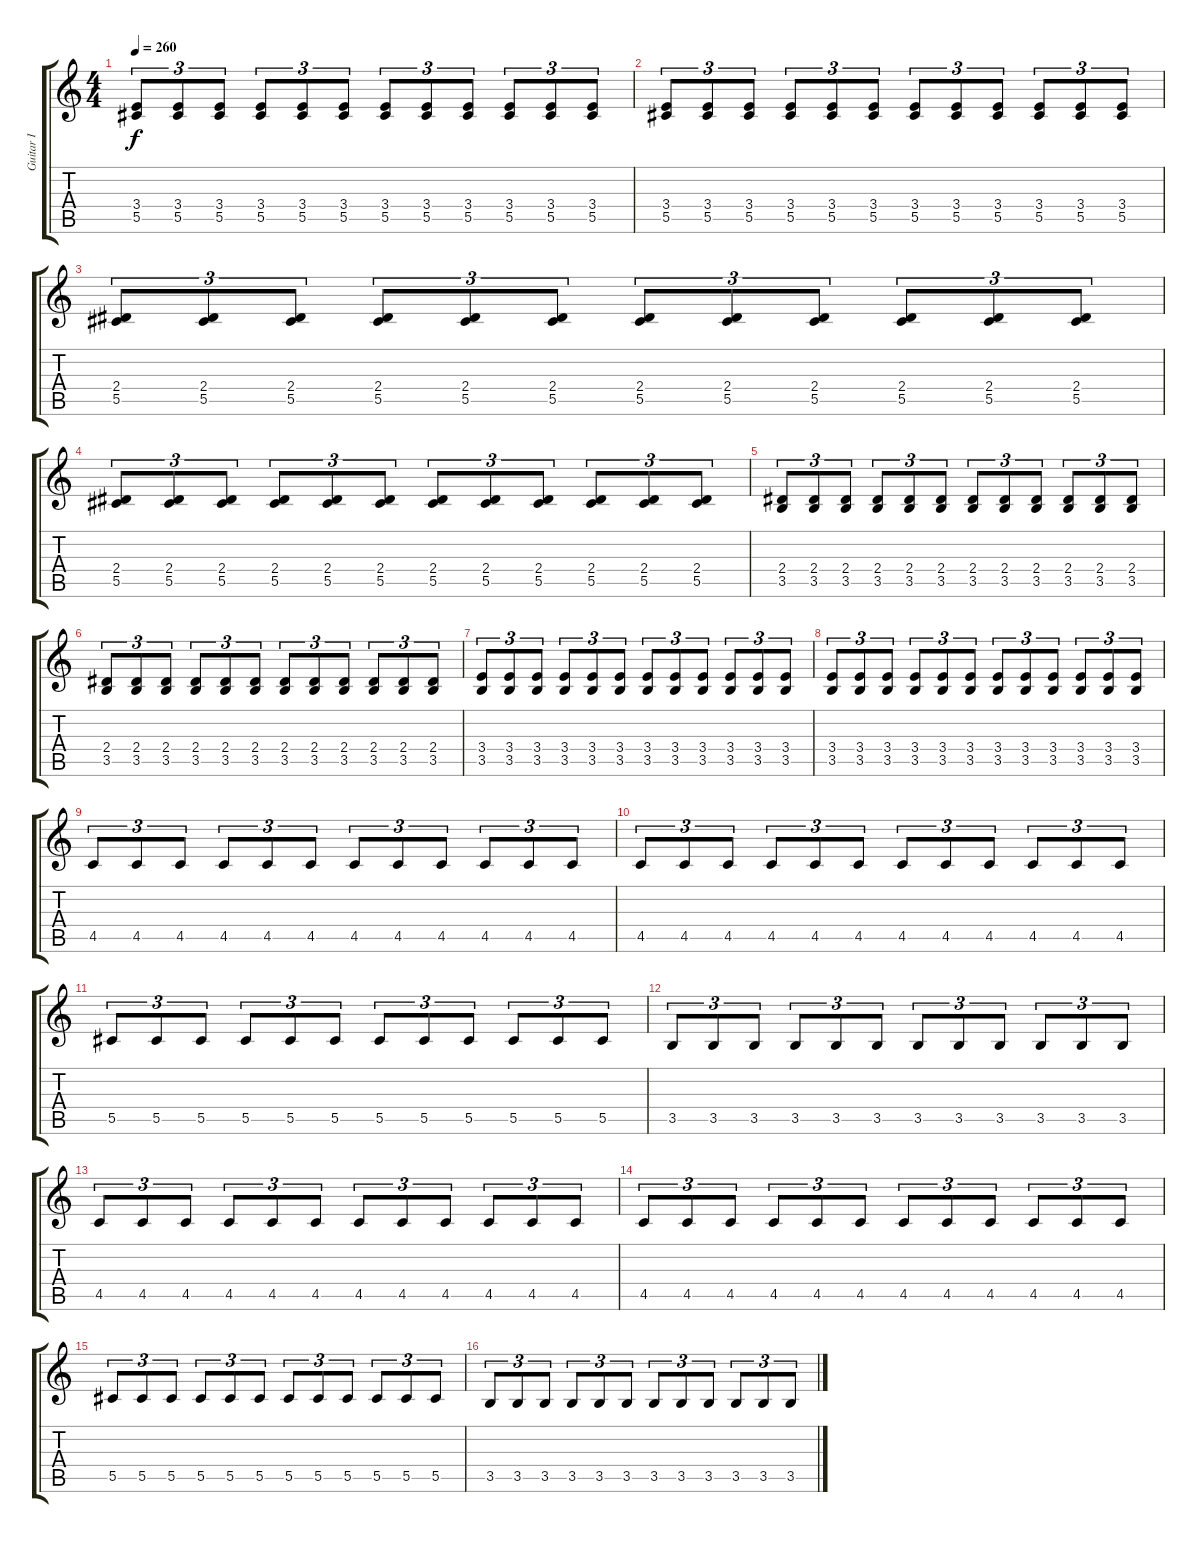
\track ("Guitar I" "Guitar I") {instrument distortionguitar}
\staff {score tabs}
\tuning (Eb4 Bb3 Gb3 Db3 Ab2 Eb2) {hide}
\ts (4 4)
\tempo 260
\clef g2
\ks c
(3.4 5.5).8{tu (3 2) dy f} (3.4 5.5).8{tu (3 2)} (3.4 5.5).8{tu (3 2)} (3.4 5.5).8{tu (3 2)} (3.4 5.5).8{tu (3 2)} (3.4 5.5).8{tu (3 2)} (3.4 5.5).8{tu (3 2)} (3.4 5.5).8{tu (3 2)} (3.4 5.5).8{tu (3 2)} (3.4 5.5).8{tu (3 2)} (3.4 5.5).8{tu (3 2)} (3.4 5.5).8{tu (3 2)} |
(3.4 5.5).8{tu (3 2)} (3.4 5.5).8{tu (3 2)} (3.4 5.5).8{tu (3 2)} (3.4 5.5).8{tu (3 2)} (3.4 5.5).8{tu (3 2)} (3.4 5.5).8{tu (3 2)} (3.4 5.5).8{tu (3 2)} (3.4 5.5).8{tu (3 2)} (3.4 5.5).8{tu (3 2)} (3.4 5.5).8{tu (3 2)} (3.4 5.5).8{tu (3 2)} (3.4 5.5).8{tu (3 2)} |
(2.4 5.5).8{tu (3 2)} (2.4 5.5).8{tu (3 2)} (2.4 5.5).8{tu (3 2)} (2.4 5.5).8{tu (3 2)} (2.4 5.5).8{tu (3 2)} (2.4 5.5).8{tu (3 2)} (2.4 5.5).8{tu (3 2)} (2.4 5.5).8{tu (3 2)} (2.4 5.5).8{tu (3 2)} (2.4 5.5).8{tu (3 2)} (2.4 5.5).8{tu (3 2)} (2.4 5.5).8{tu (3 2)} |
(2.4 5.5).8{tu (3 2)} (2.4 5.5).8{tu (3 2)} (2.4 5.5).8{tu (3 2)} (2.4 5.5).8{tu (3 2)} (2.4 5.5).8{tu (3 2)} (2.4 5.5).8{tu (3 2)} (2.4 5.5).8{tu (3 2)} (2.4 5.5).8{tu (3 2)} (2.4 5.5).8{tu (3 2)} (2.4 5.5).8{tu (3 2)} (2.4 5.5).8{tu (3 2)} (2.4 5.5).8{tu (3 2)} |
(2.4 3.5).8{tu (3 2)} (2.4 3.5).8{tu (3 2)} (2.4 3.5).8{tu (3 2)} (2.4 3.5).8{tu (3 2)} (2.4 3.5).8{tu (3 2)} (2.4 3.5).8{tu (3 2)} (2.4 3.5).8{tu (3 2)} (2.4 3.5).8{tu (3 2)} (2.4 3.5).8{tu (3 2)} (2.4 3.5).8{tu (3 2)} (2.4 3.5).8{tu (3 2)} (2.4 3.5).8{tu (3 2)} |
(2.4 3.5).8{tu (3 2)} (2.4 3.5).8{tu (3 2)} (2.4 3.5).8{tu (3 2)} (2.4 3.5).8{tu (3 2)} (2.4 3.5).8{tu (3 2)} (2.4 3.5).8{tu (3 2)} (2.4 3.5).8{tu (3 2)} (2.4 3.5).8{tu (3 2)} (2.4 3.5).8{tu (3 2)} (2.4 3.5).8{tu (3 2)} (2.4 3.5).8{tu (3 2)} (2.4 3.5).8{tu (3 2)} |
(3.4 3.5).8{tu (3 2)} (3.4 3.5).8{tu (3 2)} (3.4 3.5).8{tu (3 2)} (3.4 3.5).8{tu (3 2)} (3.4 3.5).8{tu (3 2)} (3.4 3.5).8{tu (3 2)} (3.4 3.5).8{tu (3 2)} (3.4 3.5).8{tu (3 2)} (3.4 3.5).8{tu (3 2)} (3.4 3.5).8{tu (3 2)} (3.4 3.5).8{tu (3 2)} (3.4 3.5).8{tu (3 2)} |
(3.4 3.5).8{tu (3 2)} (3.4 3.5).8{tu (3 2)} (3.4 3.5).8{tu (3 2)} (3.4 3.5).8{tu (3 2)} (3.4 3.5).8{tu (3 2)} (3.4 3.5).8{tu (3 2)} (3.4 3.5).8{tu (3 2)} (3.4 3.5).8{tu (3 2)} (3.4 3.5).8{tu (3 2)} (3.4 3.5).8{tu (3 2)} (3.4 3.5).8{tu (3 2)} (3.4 3.5).8{tu (3 2)} |
4.5.8{tu (3 2)} 4.5.8{tu (3 2)} 4.5.8{tu (3 2)} 4.5.8{tu (3 2)} 4.5.8{tu (3 2)} 4.5.8{tu (3 2)} 4.5.8{tu (3 2)} 4.5.8{tu (3 2)} 4.5.8{tu (3 2)} 4.5.8{tu (3 2)} 4.5.8{tu (3 2)} 4.5.8{tu (3 2)} |
4.5.8{tu (3 2)} 4.5.8{tu (3 2)} 4.5.8{tu (3 2)} 4.5.8{tu (3 2)} 4.5.8{tu (3 2)} 4.5.8{tu (3 2)} 4.5.8{tu (3 2)} 4.5.8{tu (3 2)} 4.5.8{tu (3 2)} 4.5.8{tu (3 2)} 4.5.8{tu (3 2)} 4.5.8{tu (3 2)} |
5.5.8{tu (3 2)} 5.5.8{tu (3 2)} 5.5.8{tu (3 2)} 5.5.8{tu (3 2)} 5.5.8{tu (3 2)} 5.5.8{tu (3 2)} 5.5.8{tu (3 2)} 5.5.8{tu (3 2)} 5.5.8{tu (3 2)} 5.5.8{tu (3 2)} 5.5.8{tu (3 2)} 5.5.8{tu (3 2)} |
3.5.8{tu (3 2)} 3.5.8{tu (3 2)} 3.5.8{tu (3 2)} 3.5.8{tu (3 2)} 3.5.8{tu (3 2)} 3.5.8{tu (3 2)} 3.5.8{tu (3 2)} 3.5.8{tu (3 2)} 3.5.8{tu (3 2)} 3.5.8{tu (3 2)} 3.5.8{tu (3 2)} 3.5.8{tu (3 2)} |
4.5.8{tu (3 2)} 4.5.8{tu (3 2)} 4.5.8{tu (3 2)} 4.5.8{tu (3 2)} 4.5.8{tu (3 2)} 4.5.8{tu (3 2)} 4.5.8{tu (3 2)} 4.5.8{tu (3 2)} 4.5.8{tu (3 2)} 4.5.8{tu (3 2)} 4.5.8{tu (3 2)} 4.5.8{tu (3 2)} |
4.5.8{tu (3 2)} 4.5.8{tu (3 2)} 4.5.8{tu (3 2)} 4.5.8{tu (3 2)} 4.5.8{tu (3 2)} 4.5.8{tu (3 2)} 4.5.8{tu (3 2)} 4.5.8{tu (3 2)} 4.5.8{tu (3 2)} 4.5.8{tu (3 2)} 4.5.8{tu (3 2)} 4.5.8{tu (3 2)} |
5.5.8{tu (3 2)} 5.5.8{tu (3 2)} 5.5.8{tu (3 2)} 5.5.8{tu (3 2)} 5.5.8{tu (3 2)} 5.5.8{tu (3 2)} 5.5.8{tu (3 2)} 5.5.8{tu (3 2)} 5.5.8{tu (3 2)} 5.5.8{tu (3 2)} 5.5.8{tu (3 2)} 5.5.8{tu (3 2)} |
3.5.8{tu (3 2)} 3.5.8{tu (3 2)} 3.5.8{tu (3 2)} 3.5.8{tu (3 2)} 3.5.8{tu (3 2)} 3.5.8{tu (3 2)} 3.5.8{tu (3 2)} 3.5.8{tu (3 2)} 3.5.8{tu (3 2)} 3.5.8{tu (3 2)} 3.5.8{tu (3 2)} 3.5.8{tu (3 2)}
